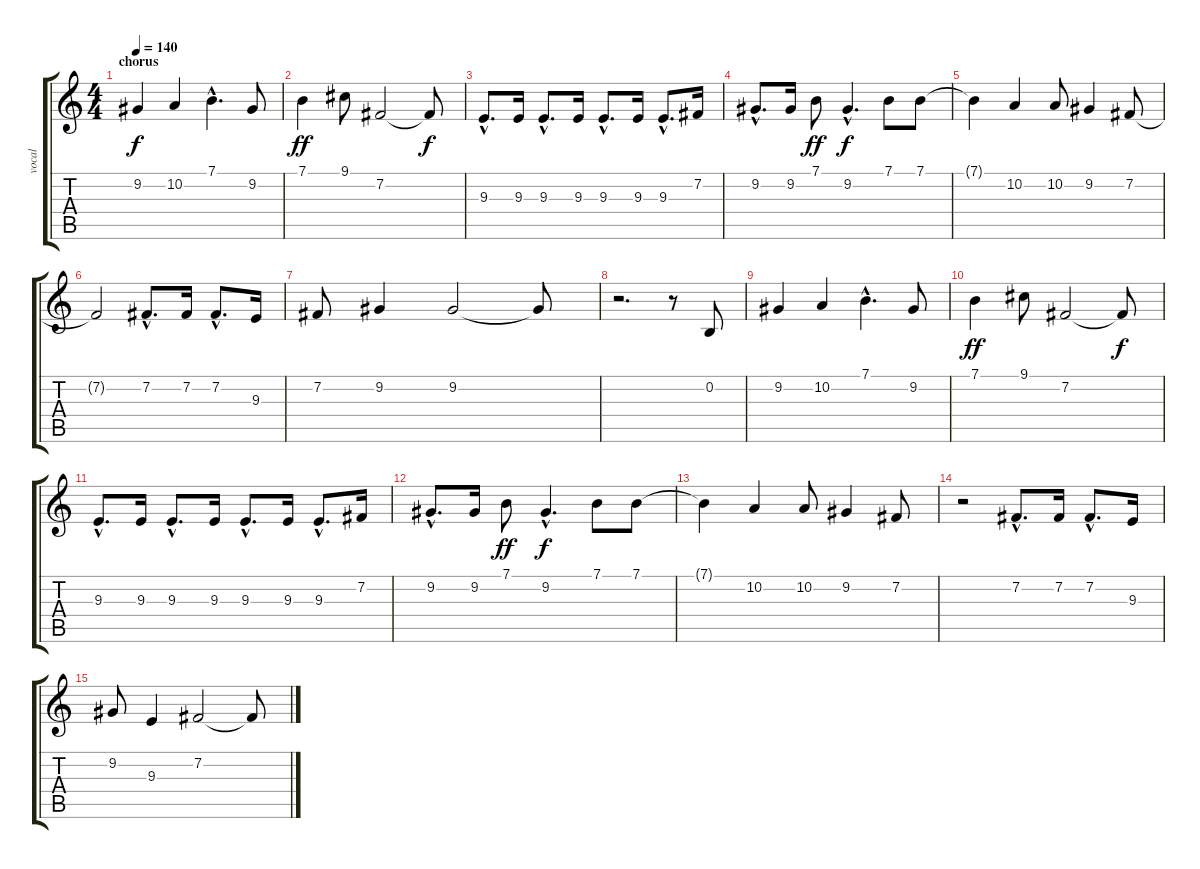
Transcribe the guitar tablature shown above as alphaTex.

\track ("vocal" "vocal") {instrument vibraphone}
\staff {score tabs}
\tuning (E4 B3 G3 D3 A2 E2) {hide}
\ts (4 4)
\section ("" "chorus")
\tempo 140
\clef g2
\ks c
9.2.4{dy f} 10.2.4 7.1{hac}.4{d} 9.2.8 |
7.1.4{dy ff} 9.1.8 7.2.2 7.2{t}.8{dy f} |
9.3{hac}.8{d} 9.3.16 9.3{hac}.8{d} 9.3.16 9.3{hac}.8{d} 9.3.16 9.3{hac}.8{d} 7.2.16 |
9.2{hac}.8{d} 9.2.16 7.1.8{dy ff} 9.2{hac}.4{d dy f} 7.1.8 7.1.8 |
7.1{t}.4 10.2.4 10.2.8 9.2.4 7.2.8 |
7.2{t}.2 7.2{hac}.8{d} 7.2.16 7.2{hac}.8{d} 9.3.16 |
7.2.8 9.2.4 9.2.2 9.2{t}.8 |
r.2{d} r.8 0.2.8 |
9.2.4 10.2.4 7.1{hac}.4{d} 9.2.8 |
7.1.4{dy ff} 9.1.8 7.2.2 7.2{t}.8{dy f} |
9.3{hac}.8{d} 9.3.16 9.3{hac}.8{d} 9.3.16 9.3{hac}.8{d} 9.3.16 9.3{hac}.8{d} 7.2.16 |
9.2{hac}.8{d} 9.2.16 7.1.8{dy ff} 9.2{hac}.4{d dy f} 7.1.8 7.1.8 |
7.1{t}.4 10.2.4 10.2.8 9.2.4 7.2.8 |
r.2 7.2{hac}.8{d} 7.2.16 7.2{hac}.8{d} 9.3.16 |
9.2.8 9.3.4 7.2.2 7.2{t}.8
